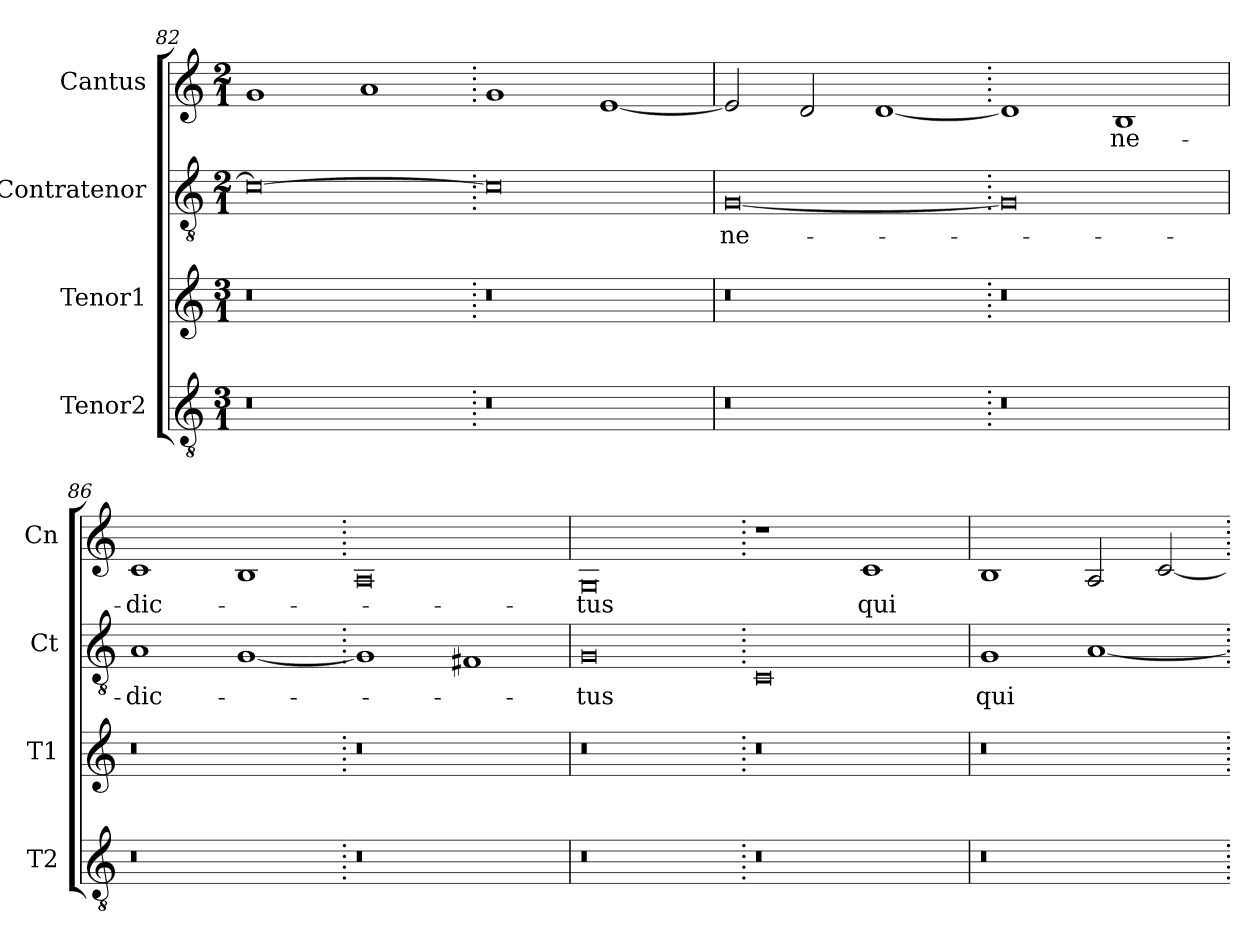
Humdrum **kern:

**kern	**kern	**kern	**text	**kern	**text
*part4	*part3	*part2	*part2	*part1	*part1
*staff4	*staff3	*staff2	*staff2	*staff1	*staff1
*I"Tenor2	*I"Tenor1	*I"Contratenor	*	*I"Cantus	*
*I'T2	*I'T1	*I'Ct	*	*I'Cn	*
*clefGv2	*clefG2	*clefGv2	*	*clefG2	*
*k[]	*k[]	*k[]	*	*k[]	*
*M3/1	*M3/1	*M2/1	*	*M2/1	*
=82	=82	=82	=82	=82	=82
0r	0r	0c_	.	1g	.
.	.	.	.	1a	.
=83.	=83.	=83.	=83.	=83.	=83.
0r	0r	0c]	.	1g	.
.	.	.	.	[1e	.
=84	=84	=84	=84	=84	=84
0r	0r	[0G	-ne-	2e/]	.
.	.	.	.	2d/	.
.	.	.	.	[1d	.
=85.	=85.	=85.	=85.	=85.	=85.
0r	0r	0G]	.	1d]	.
.	.	.	.	1B	-ne-
=86	=86	=86	=86	=86	=86
0r	0r	1A	-dic-	1c	-dic-
.	.	[1G	.	1B	.
=87.	=87.	=87.	=87.	=87.	=87.
0r	0r	1G]	.	0A	.
.	.	1F#X	.	.	.
=88	=88	=88	=88	=88	=88
0r	0r	0G	-tus	0G	-tus
=89.	=89.	=89.	=89.	=89.	=89.
0r	0r	0C	.	1r	.
.	.	.	.	1c	qui
=90	=90	=90	=90	=90	=90
0r	0r	1G	qui	1B	.
.	.	[1A	.	2A/	.
.	.	.	.	[2c/	.
=.	=.	=.	=.	=.	=.
*-	*-	*-	*-	*-	*-
